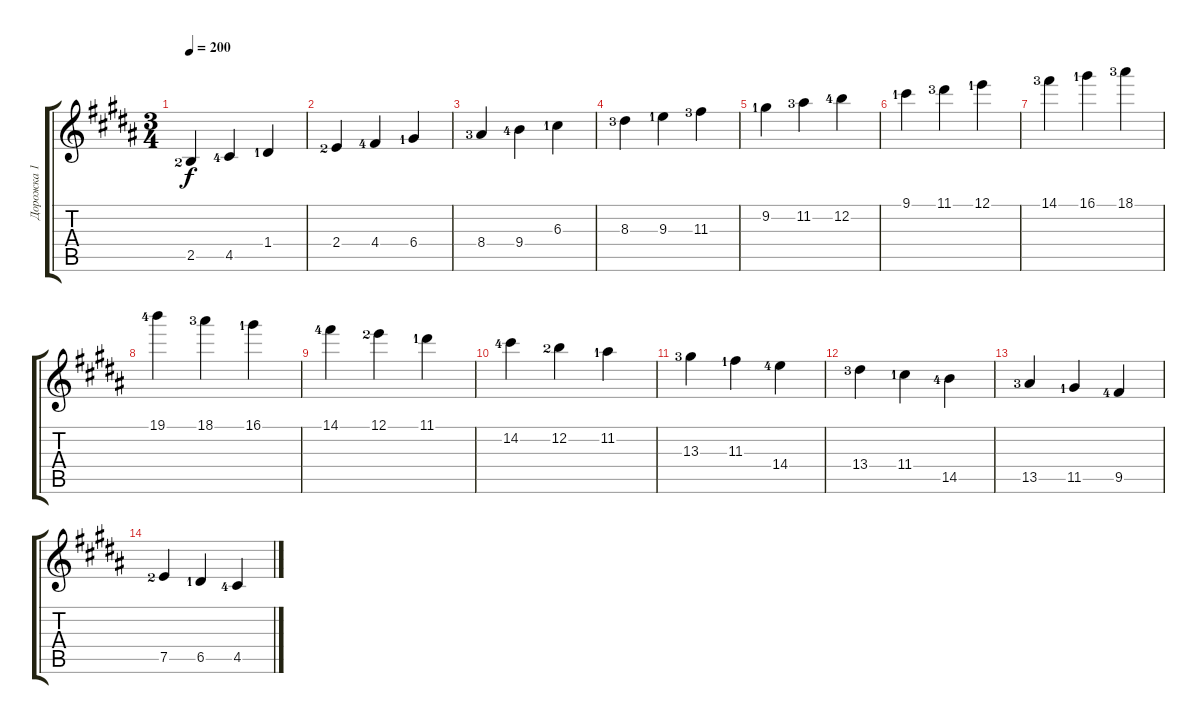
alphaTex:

\track ("Дорожка 1" "Дорожка 1") {instrument acousticguitarnylon}
\staff {score tabs}
\tuning (E4 B3 G3 D3 A2 E2) {hide}
\ts (3 4)
\tempo 200
\clef g2
\ks b
2.5{lf 3}.4{dy f instrument acousticguitarnylon} 4.5{lf 5}.4 1.4{lf 2}.4 |
2.4{lf 3}.4 4.4{lf 5}.4 6.4{lf 2}.4 |
8.4{lf 4}.4 9.4{lf 5}.4 6.3{lf 2}.4 |
8.3{lf 4}.4 9.3{lf 2}.4 11.3{lf 4}.4 |
9.2{lf 2}.4 11.2{lf 4}.4 12.2{lf 5}.4 |
9.1{lf 2}.4 11.1{lf 4}.4 12.1{lf 2}.4 |
14.1{lf 4}.4 16.1{lf 2}.4 18.1{lf 4}.4 |
19.1{lf 5}.4 18.1{lf 4}.4 16.1{lf 2}.4 |
14.1{lf 5}.4 12.1{lf 3}.4 11.1{lf 2}.4 |
14.2{lf 5}.4 12.2{lf 3}.4 11.2{lf 2}.4 |
13.3{lf 4}.4 11.3{lf 2}.4 14.4{lf 5}.4 |
13.4{lf 4}.4 11.4{lf 2}.4 14.5{lf 5}.4 |
13.5{lf 4}.4 11.5{lf 2}.4 9.5{lf 5}.4 |
7.5{lf 3}.4 6.5{lf 2}.4 4.5{lf 5}.4
